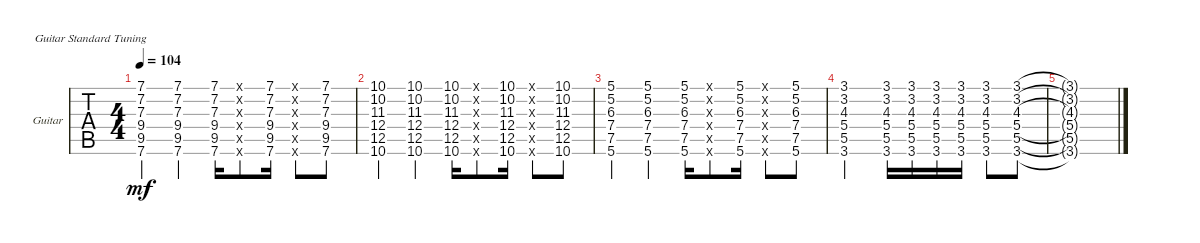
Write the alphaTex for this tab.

\defaultSystemsLayout 4
\bracketExtendMode groupsimilarinstruments
\firstSystemTrackNameOrientation horizontal
\otherSystemsTrackNameOrientation horizontal
\track ("Гитара" "Guitar") {instrument acousticguitarsteel}
\staff {tabs}
\tuning (E4 B3 G3 D3 A2 E2)
\ts (4 4)
\tempo 104
\clef g2
\ks c
(9.4 7.3 7.2 7.1 9.5 7.6).4{dy mf} (9.4 7.3 7.2 7.1 7.6 9.5).4 (9.4 7.3 7.2 7.1 9.5 7.6).16 (9.4{x} 7.3{x} 7.2{x} 7.1{x} 0.6{x} 0.5{x}).8 (9.4 7.3 7.2 7.1 7.6 9.5).16 (9.4{x} 7.3{x} 7.2{x} 7.1{x} 0.6{x} 0.5{x}).8 (9.4 7.3 7.2 7.1 9.5 7.6).8 |
(12.4 11.3 10.2 10.1 10.6 12.5).4 (12.4 11.3 10.2 10.1 12.5 10.6).4 (12.4 11.3 10.2 10.1 10.6 12.5).16 (12.4{x} 11.3{x} 10.2{x} 10.1{x} 0.5{x} 0.6{x}).8 (12.4 11.3 10.2 10.1 12.5 10.6).16 (12.4{x} 11.3{x} 10.2{x} 10.1{x} 0.6{x} 0.5{x}).8 (12.4 11.3 10.2 10.1 10.6 12.5).8 |
(7.4 6.3 5.2 5.1 7.5 5.6).4 (7.4 6.3 5.2 5.1 5.6 7.5).4 (7.4 6.3 5.2 5.1 7.5 5.6).16 (7.4{x} 6.3{x} 5.2{x} 5.1{x} 0.5{x} 0.6{x}).8 (7.4 6.3 5.2 5.1 5.6 7.5).16 (7.4{x} 6.3{x} 5.2{x} 5.1{x} 0.6{x} 0.5{x}).8 (7.4 6.3 5.2 5.1 7.5 5.6).8 |
(5.4 4.3 3.2 3.1 3.6 5.5).2 (5.4 4.3 3.2 3.1 5.5 3.6).16 (5.4 4.3 3.2 3.1 3.6 5.5).16 (5.4 4.3 3.2 3.1 5.5 3.6).16 (5.4 4.3 3.2 3.1 3.6 5.5).16 (5.4 4.3 3.2 3.1 5.5 3.6).8 (5.4 4.3 3.2 3.1 3.6 5.5).8 |
(5.4{t} 4.3{t} 3.2{t} 3.1{t} 5.5{t} 3.6{t}).1
